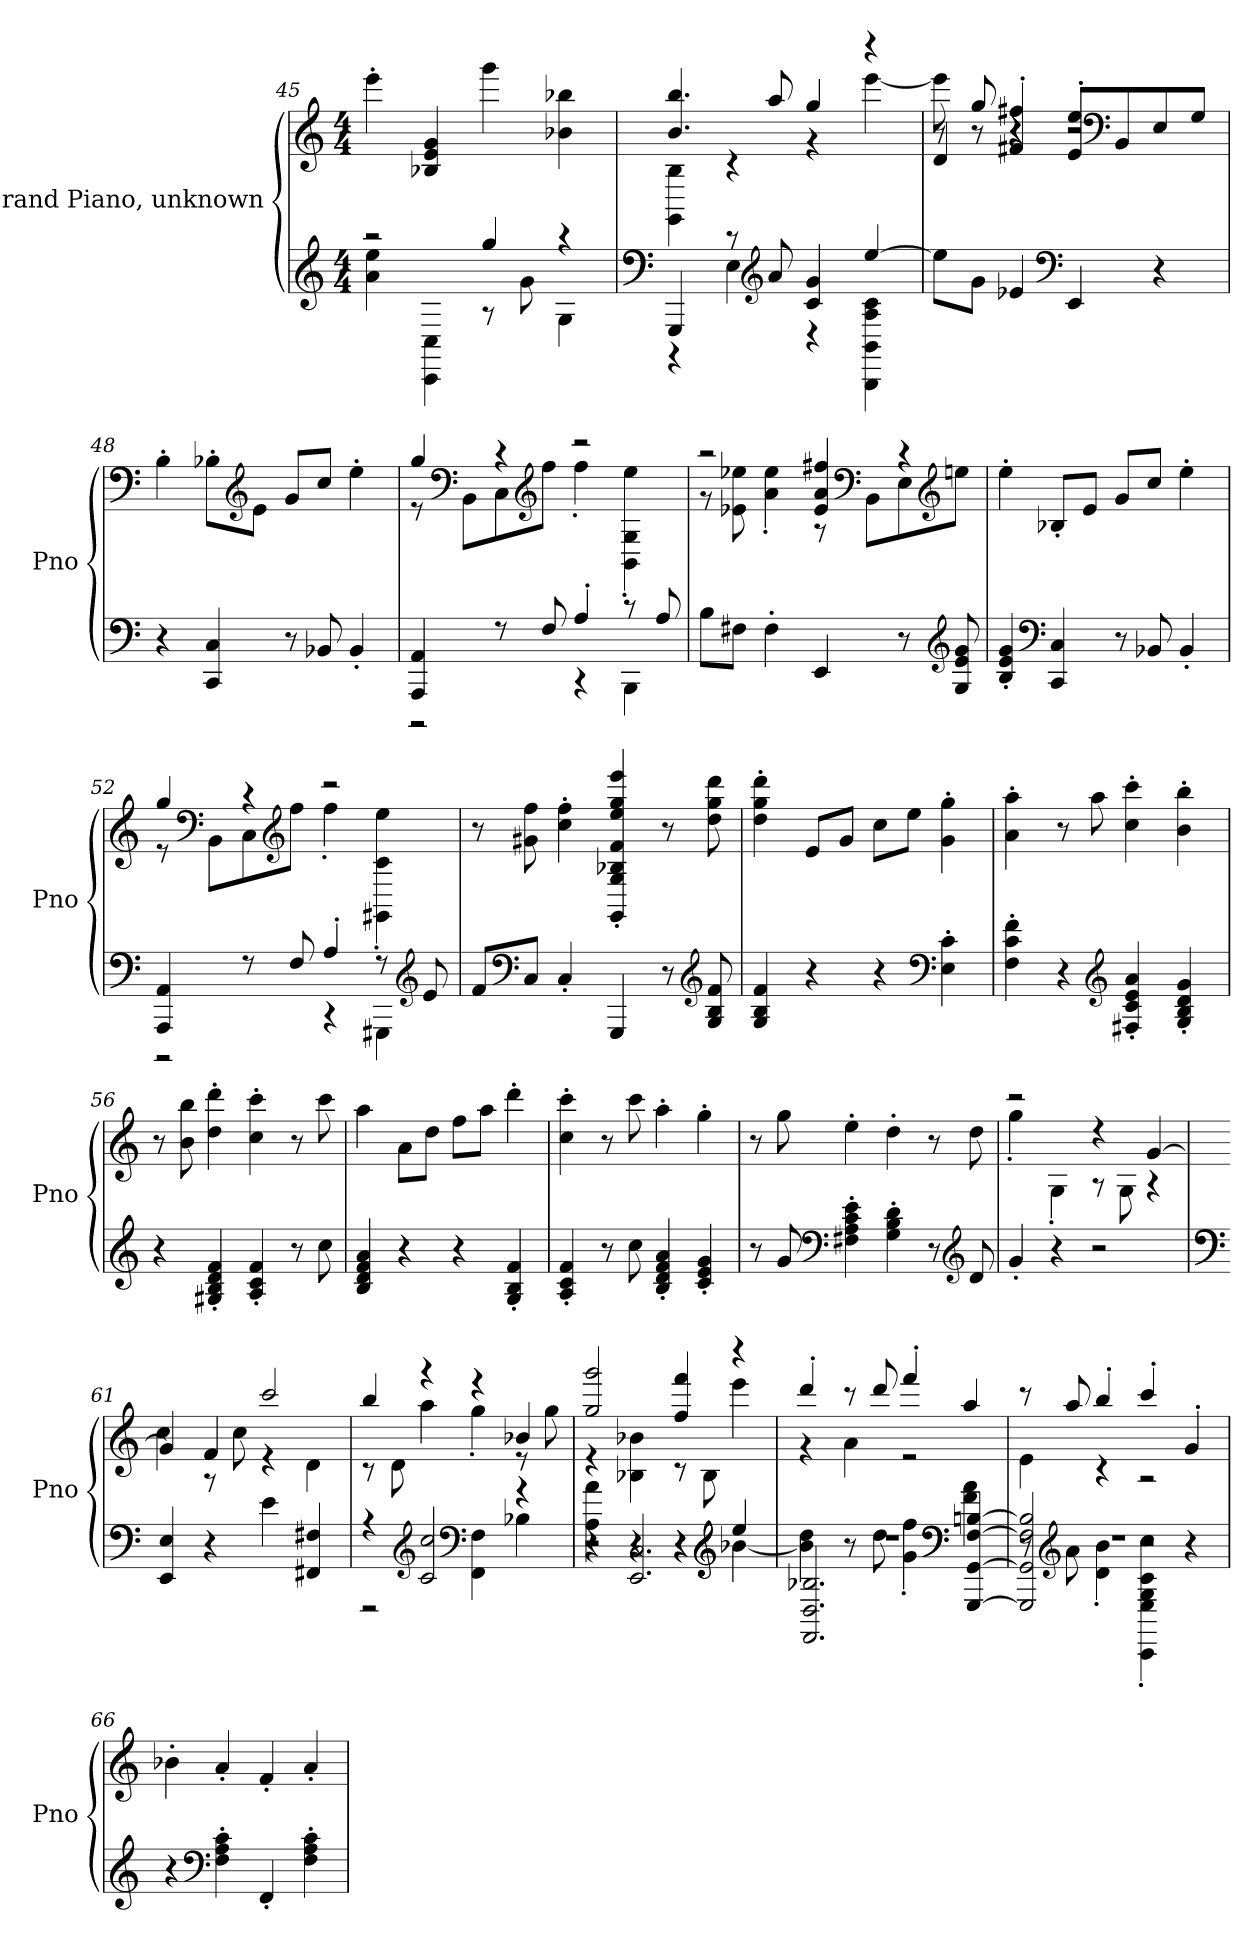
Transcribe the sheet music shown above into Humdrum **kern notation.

**kern	**kern
*part1	*part1
*staff2	*staff1
*I"Grand Piano, unknown	*
*I'Pno	*
*clefG2	*clefG2
*k[]	*k[]
*M4/4	*M4/4
=45	=45
*^	*
2r	4a\ 4ee\	4eee'\
.	4CC\ 4C\	4B-X/ 4e/ 4g/
4gg/	8r	4ggg\
.	8g\	.
4r	4G\	4b-X\ 4bb-X\
=46	=46	=46
*clefF4	*	*
*	*	*^
4GGG/	4r	4.b/ 4.bb/	4GG\ 4B\
8r	4E\	.	4r
*clefG2	*	*	*
8a/	.	8aa/	.
4c/ 4g/	4r	4gg/	4r
[4ee/	4BBB\ 4BB\ 4A\ 4c\	4r	[4eee\
*v	*v	*	*
!!LO:LB:g=z
=47	=47	=47
*	*	*^
8ee\L]	8r	8eee\]	4d/
8g\J	8gg/	8r	.
4e-X/	4f#X/' 4ff#X/'	4r	4r
*clefF4	*	*	*
4EE/	8e/' 8ee/'L	2r	2r
*	*clefF4	*	*
.	8BB/	.	.
4r	8E/	.	.
.	8G/J	.	.
*	*v	*v	*v
=48	=48
4r	4B'\
4CC/ 4C/	8B-X'\L
*	*clefG2
.	8e\J
8r	8g/L
8BB-X/	8cc/J
4BB-'/	4ee'\
=49	=49
*^	*^
4AAA/ 4AA/	2r	4gg/	8r
*	*	*clefF4	*
.	.	.	8BB\L
8r	.	4r	8C\
*	*	*clefG2	*
8F/	.	.	8ff\J
4A'/	4r	2r	4ff'\
8r	4BBB\	.	4BB\' 4G\' 4ee\'
8A/	.	.	.
*v	*v	*	*
!!LO:LB:g=z	!!
=50	=50	=50
8B\L	2r	8r
8F#X\J	.	8e-X\ 8ee-X\
4F#'\	.	4a\' 4ee-\'
4EE/	4e-/ 4a/ 4ff#X/	8r
*	*clefF4	*
.	.	8BB\L
8r	4r	8E\
*clefG2	*clefG2	*
8G/ 8e/ 8g/	.	8een\J
*	*v	*v
=51	=51
4B/' 4e/' 4g/'	4ee'\
*clefF4	*
4CC/ 4C/	8B-X'/L
.	8e/J
8r	8g/L
8BB-X/	8cc/J
4BB-'/	4ee'\
=52	=52
*^	*^
4AAA/ 4AA/	2r	4gg/	8r
*	*	*clefF4	*
.	.	.	8BB\L
8r	.	4r	8C\
*	*	*clefG2	*
8F/	.	.	8ff\J
4A'/	4r	2r	4ff'\
8r	4GGG#X\	.	4GG#X\' 4c\' 4ee\'
*clefG2	*	*	*
8e/	.	.	.
*v	*v	*	*
*	*v	*v
!!LO:PB:g=z
=53	=53
8f/L	8r
*clefF4	*
8C/J	8g#X\ 8ff\
4C'/	4cc\' 4ff\'
4GGG/	4GG/' 4G/' 4B-X/' 4f/' 4ee/' 4gg/' 4eee/'
8r	8r
*clefG2	*
8G/ 8B/ 8f/	8dd\ 8gg\ 8ddd\
=54	=54
4G/ 4B/ 4f/	4dd\' 4gg\' 4ddd\'
4r	8e/L
.	8g/J
4r	8cc\L
.	8ee\J
*clefF4	*
4E\' 4c\'	4g\' 4gg\'
=55	=55
4F\' 4c\' 4f\'	4a\' 4aa\'
4r	8r
.	8aa\
*clefG2	*
4F#X/' 4c/' 4e/' 4a/'	4cc\' 4ccc\'
4G/' 4B/' 4d/' 4g/'	4b\' 4bb\'
=56	=56
4r	8r
.	8b\ 8bb\
4G#X/' 4B/' 4d/' 4f/'	4dd\' 4ddd\'
4A/' 4c/' 4f/'	4cc\' 4ccc\'
8r	8r
8cc\	8ccc\
=57	=57
4B/ 4d/ 4f/ 4a/	4aa\
4r	8a\L
.	8dd\J
4r	8ff\L
.	8aa\J
4G/' 4B/' 4f/'	4ddd'\
=58	=58
4A/' 4c/' 4f/'	4cc\' 4ccc\'
8r	8r
8cc\	8ccc\
4B/' 4d/' 4f/' 4a/'	4aa'\
4c/' 4e/' 4g/'	4gg'\
!!LO:LB:g=z
=59	=59
8r	8r
8g/	8gg\
*clefF4	*
4F#X\' 4A\' 4c\' 4e\'	4ee'\
4G\' 4B\' 4d\'	4dd'\
8r	8r
*clefG2	*
8d/	8dd\
=60	=60
*	*^
4g'/	2r	4gg'\
4r	.	4G'\
2r	4r	8r
.	.	8G\
.	[4g/	4r
=61	=61	=61
*clefF4	*	*
4EE/ 4E/	4g/]	4cc\
4r	4f/	8r
.	.	8cc\
4e\	2ccc/	4r
4FF#X/ 4F#X/	.	4d\
=62	=62	=62
*^	*	*
4r	2r	4bb/	8r
.	.	.	8d\
*clefG2	*	*	*
2c/ 2cc/	.	4r	4aa\
*clefF4	*	*	*
.	4FF\ 4F\	4r	4gg'\
4r	4B-X\	4b-X/	8r
.	.	.	8gg\
=63	=63	=63	=63
*	*^	*	*
2r	4A\ 4a\	4r	2gg/ 2ggg/	4r
.	4r	2.EE/ 2.C/	.	4B-X\ 4b-X\
4r	4r	.	4ff/ 4fff/	8r
.	.	.	.	8B-\
*clefG2	*	*	*	*
4ee/	[4b-X\	.	4r	4eee\
!!LO:LB:g=z	!!
=64	=64	=64	=64	=64
1r	4b-\] 4dd\	2.FF/ 2.D/ 2.B-X/	4ddd'/	4r
.	8r	.	8r	4a\
.	8dd\	.	8ddd/	.
.	4g\' 4ff\'	.	4fff'/	2r
*clefF4	*	*	*	*
.	4f\ 4a\	[4GGG/ [4GG/ [4F/ [4Bn/	4aa/	.
=65	=65	=65	=65	=65
1r	8r	2GGG/] 2GG/] 2F/] 2B/]	8r	4e\
*clefG2	*	*	*	*
.	8a\	.	8aa/	.
.	4d\' 4b\'	.	4bb'/	4r
.	4CC\' 4E\' 4G\' 4c\' 4cc\'	2r	4ccc'/	2r
.	4r	.	4g'/	.
*v	*v	*v	*	*
*	*v	*v
=66	=66
4r	4b-X'\
*clefF4	*
4F\' 4A\' 4c\'	4a'/
4FF'/	4f'/
4F\' 4A\' 4c\'	4a'/
=	=
*-	*-
